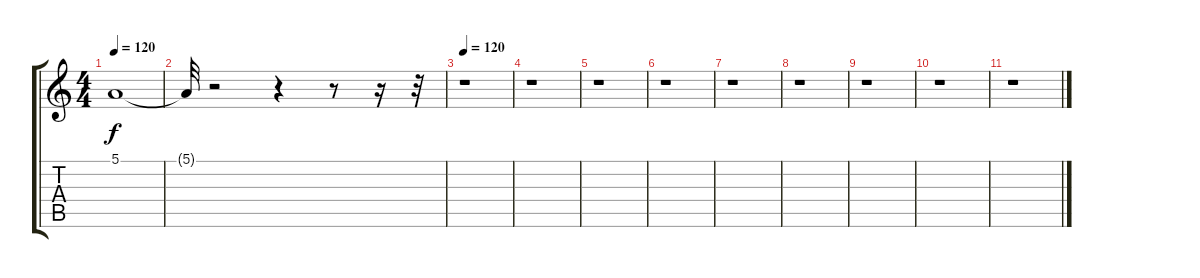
\track "" {instrument accordion}
\staff {score tabs}
\tuning (E4 B3 G3 D3 A2 E2) {hide}
\ts (4 4)
\tempo 120
\clef g2
\ks c
5.1{t}.1{dy f} |
5.1{t}.32 r.2 r.4 r.8 r.16 r.32 |
\tempo 120
r.1 |
r.1 |
r.1 |
r.1 |
r.1 |
r.1 |
r.1 |
r.1 |
r.1
